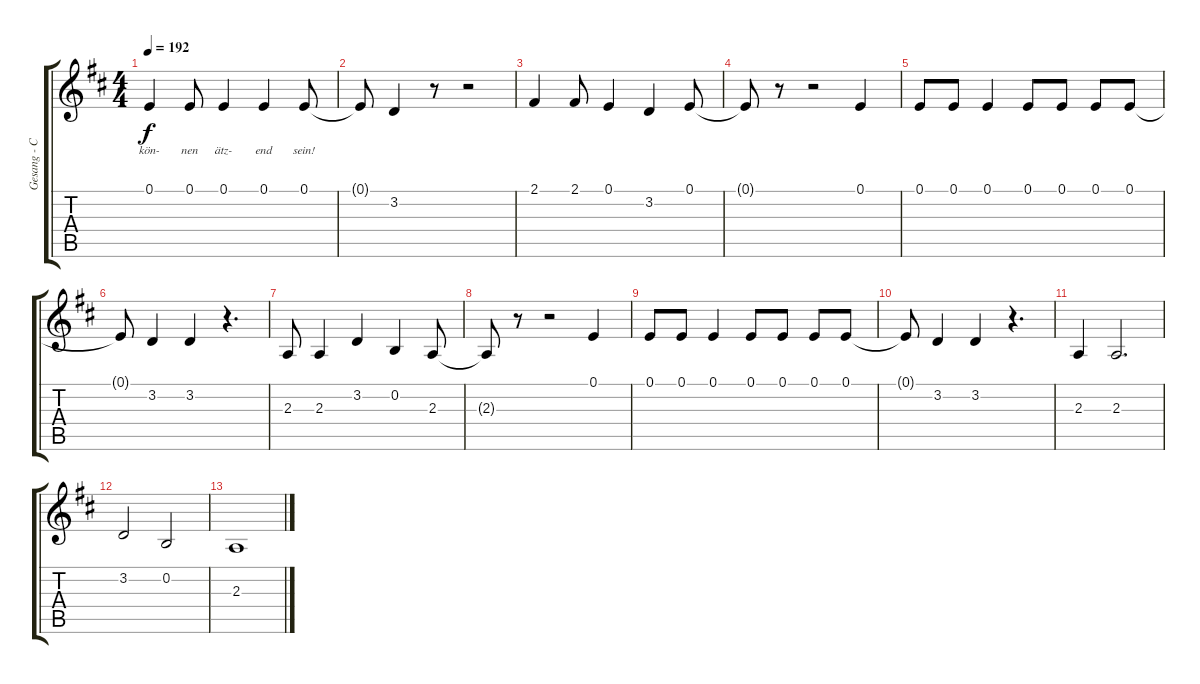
\track ("Gesang - Campino" "Gesang - C") {instrument oboe}
\staff {score tabs}
\tuning (E4 B3 G3 D3 A2 E2) {hide}
\ts (4 4)
\tempo 192
\clef g2
\ks d
0.1.4{lyrics (0 "kön-") lyrics (1 "") lyrics (2 "") lyrics (3 "") lyrics (4 "") dy f} 0.1.8{lyrics (0 "nen") lyrics (1 "") lyrics (2 "") lyrics (3 "") lyrics (4 "")} 0.1.4{lyrics (0 "ätz-") lyrics (1 "") lyrics (2 "") lyrics (3 "") lyrics (4 "")} 0.1.4{lyrics (0 "end") lyrics (1 "") lyrics (2 "") lyrics (3 "") lyrics (4 "")} 0.1.8{lyrics (0 "sein!") lyrics (1 "") lyrics (2 "") lyrics (3 "") lyrics (4 "")} |
0.1{t}.8 3.2.4 r.8 r.2 |
2.1.4 2.1.8 0.1.4 3.2.4 0.1.8 |
0.1{t}.8 r.8 r.2 0.1.4 |
0.1.8 0.1.8 0.1.4 0.1.8 0.1.8 0.1.8 0.1.8 |
0.1{t}.8 3.2.4 3.2.4 r.4{d} |
2.3.8 2.3.4 3.2.4 0.2.4 2.3.8 |
2.3{t}.8 r.8 r.2 0.1.4 |
0.1.8 0.1.8 0.1.4 0.1.8 0.1.8 0.1.8 0.1.8 |
0.1{t}.8 3.2.4 3.2.4 r.4{d} |
2.3.4 2.3.2{d} |
3.2.2 0.2.2 |
2.3.1
